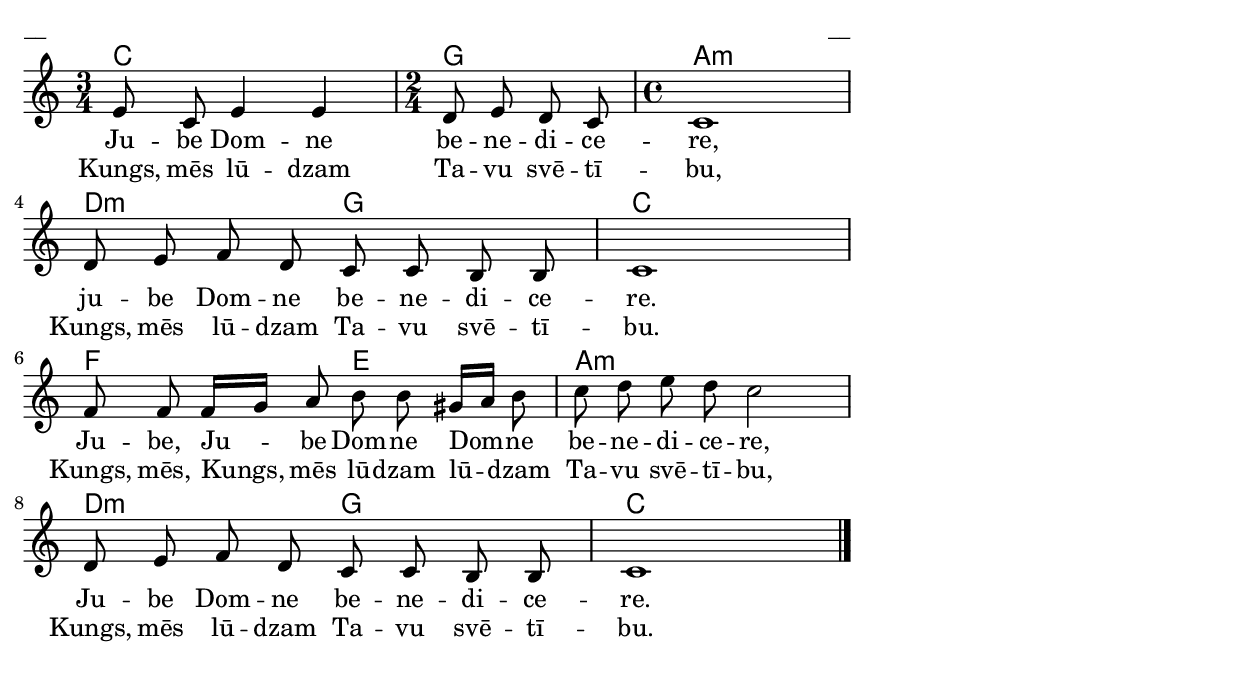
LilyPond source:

\version "2.13.18"

\paper {
line-width = 14\cm
left-margin = 0.4\cm
between-system-padding = 0.1\cm
between-system-space = 0.1\cm
}

\layout {
indent = #0
ragged-last = ##f
}

chordsA = \chordmode {
c2. g2 a1:min d2:min g c1 f2 e a1:min d2:min g c1 
}

voiceA = \relative c' {
\clef "treble"
\key c \major
\time 3/4
%\dynamicUp

e8 c e4 e | \time 2/4 d8 e d c | \time 4/4 c1 | d8 e f d c c b b | c1 |
f8 f f16 [g] a8 b b gis16 [a] b8 | c d e d c2 | d,8 e f d c c b b | c1 \bar"|."
}

lyricA = \lyricmode {
Ju -- be Dom -- ne be -- ne -- di -- ce -- re, ju -- be Dom -- ne be -- ne -- di -- ce -- re. 
Ju -- be,  Ju -- be Dom -- ne  Dom -- ne be -- ne -- di -- ce -- re, 
Ju -- be Dom -- ne be -- ne -- di -- ce -- re.
}

lyricB = \lyricmode {
Kungs, mēs lū -- dzam Ta -- vu svē -- tī -- bu, Kungs, mēs lū -- dzam Ta -- vu svē -- tī -- bu.
Kungs, mēs, Kungs,  mēs lū -- dzam  lū -- dzam Ta -- vu svē -- tī -- bu,
Kungs, mēs lū -- dzam Ta -- vu svē -- tī -- bu.
}

fullScore = <<
\new ChordNames { \chordsA }
\new Staff {
<<
\new Voice = "voiceA" { \oneVoice \autoBeamOff \voiceA }
\lyricsto "voiceA" \new Lyrics \lyricA
\lyricsto "voiceA" \new Lyrics \lyricB
>>
}
>>


\score {
\fullScore
\header { piece = "__" opus = "__" }
}
\markup { \with-color #(x11-color 'white) \sans \smaller "aaa" }
\score {
\unfoldRepeats
\fullScore
\midi {
\context { \Staff \remove "Staff_performer" }
\context { \Voice \consists "Staff_performer" }
}
}


